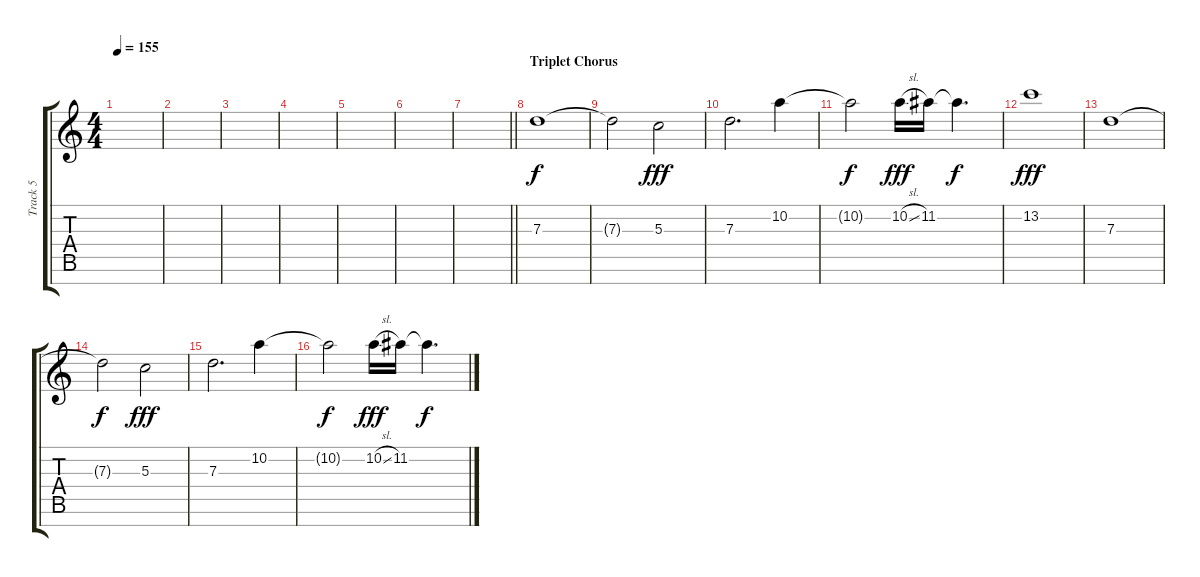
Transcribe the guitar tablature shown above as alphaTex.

\track ("Track 5" "Track 5") {instrument overdrivenguitar}
\staff {score tabs}
\tuning (E4 B3 G3 D3 A2 E2 B1) {hide}
\ts (4 4)
\tempo 155
\clef g2
\ks c
|
|
|
|
|
|
\barLineRight lightlight
|
\section ("" "Triplet Chorus")
7.3.1 |
7.3{t}.2{dy f} 5.3.2{dy fff} |
7.3.2{d} 10.2.4 |
10.2{t}.2{dy f} 10.2{sl}.16{dy fff} 11.2.16 11.2{t}.4{d dy f} |
13.2.1{dy fff} |
7.3.1 |
7.3{t}.2{dy f} 5.3.2{dy fff} |
7.3.2{d} 10.2.4 |
10.2{t}.2{dy f} 10.2{sl}.16{dy fff} 11.2.16 11.2{t}.4{d dy f}
